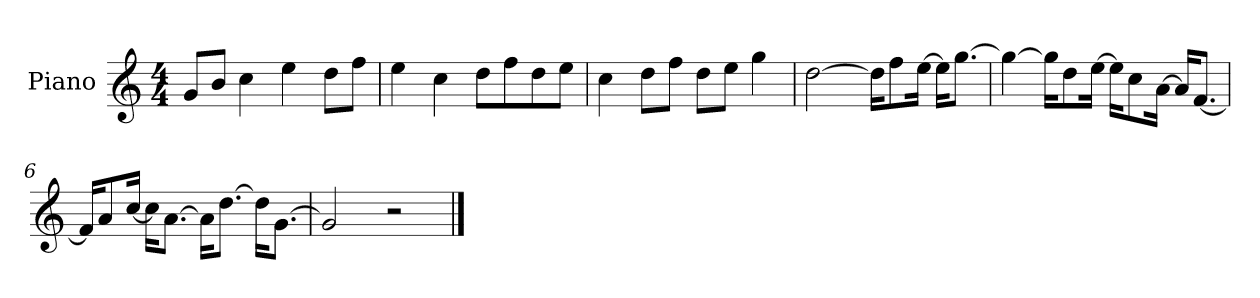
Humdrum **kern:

**kern
*part1
*staff1
*I"Piano
*I'P-no
*clefG2
*k[]
*M4/4
*MM90
=1
8g/L
8b/J
4cc\
4ee\
8dd\L
8ff\J
=2
4ee\
4cc\
8dd\L
8ff\
8dd\
8ee\J
=3
4cc\
8dd\L
8ff\J
8dd\L
8ee\J
4gg\
=4
[2dd\
16dd\KL]
8ff\
[16ee\Jk
16ee\KL]
[8.gg\J
=5
4gg\_
16gg\KL]
8dd\
[16ee\Jk
16ee\KL]
8cc\
[16a\Jk
16a/KL]
[8.f/J
!!LO:LB:g=z
=6
16f/KL]
8a/
[16cc/Jk
16cc\KL]
[8.a\J
16a\KL]
[8.dd\J
16dd\KL]
[8.g\J
=7
2g/]
2r
==
*-
